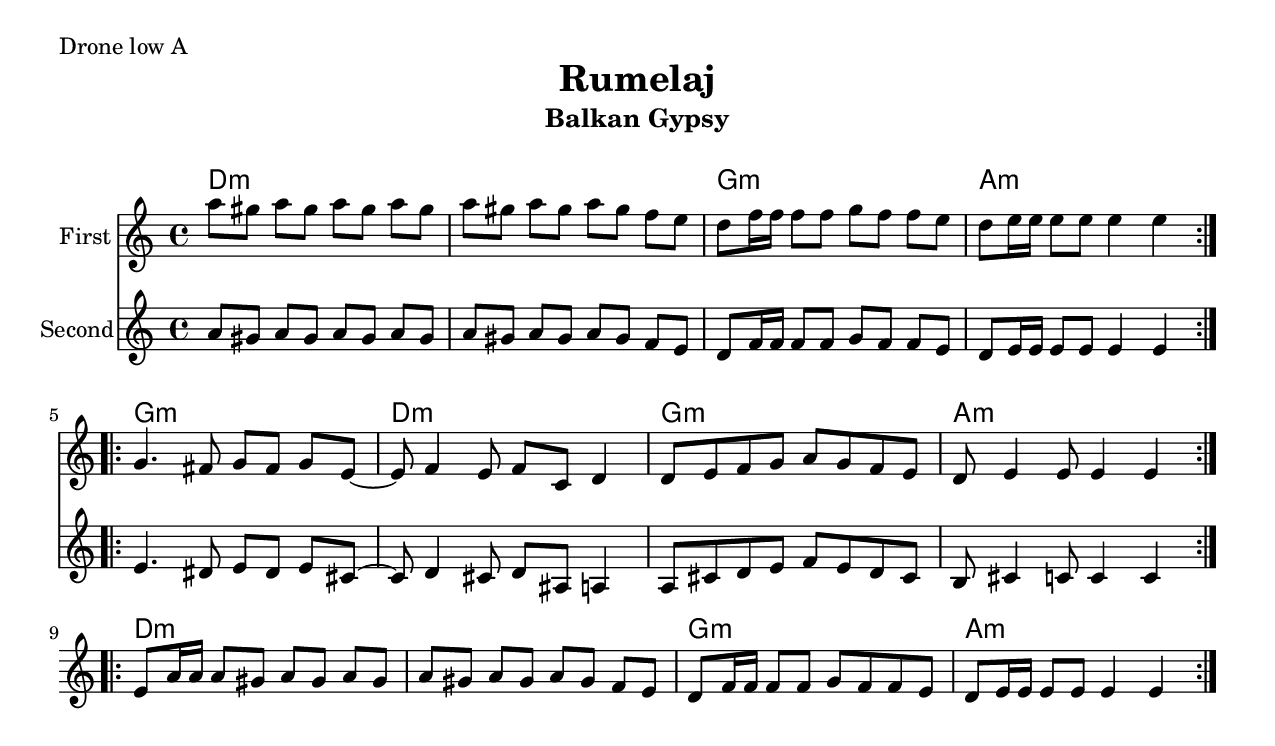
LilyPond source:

\version "2.18.0"
\include "english.ly"
\pointAndClickOff

\paper{
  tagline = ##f
  print-all-headers = ##t
  #(set-paper-size "letter")
}
date = #(strftime "%d-%m-%Y" (localtime (current-time)))

%\markup{ \italic{ " Updated " \date  }  }

\markup{ Drone low A }

first=  \relative c'' {
  \clef treble

  \key a \minor
  \time 4/4


  %s1*4
  a'8    [gs8 ] a [gs]  a [gs] a [gs]
  a8 [gs] a [gs] a [gs] f [ e]
  d8 f16 f f8 [f] g [ f ] f [e]
  d8 e16 e e8 [e] e4 e|

  g,4. fs8 g fs g [e] ~|
  e8 f4 e8 f c d4|
  d8 e f g a g f e
  d8 e4 e8  e4 e|

}

second = {
  \repeat volta 2{
    a8    [gs8 ] a [gs]  a [gs] a [gs]
    a8 [gs] a [gs] a [gs] f [ e]
    d8 f16 f f8 [f] g [ f ] f [e]
    d8 e16 e e8 [e] e4 e|
  }

  \repeat volta 2{
    e4.   ds8 e ds e [cs]~|
    cs8 d4 cs8 d as a4
    a8 cs d e f e d cs|
    b cs4 c8 c4 c

  }

  \repeat volta 2{
    e8   a16 a a8[gs] a[gs] a[gs]|
    a8[gs] a[gs] a[gs] f[e]|
    d8 f16 f f8 f g[f f e]
    d8 e16 e e8 e e4 e
  }
}

melody = \relative c'' {
  \clef treble

  \key a \minor
  \time 4/4

  <<
    \second
    \\
  >>
}
%************************Lyrics Block****************
%\addlyrics{ Doe a deer }

harmonies = \chordmode {
  d1:m s1 g1:m a1:m
  g1:m d1:m g1:m a1:m
  d1:m s1 g1:m a1:m
}

\score {
  <<
    \new ChordNames {
      \set chordChanges = ##f
      \harmonies
    }
    \new Staff \with {
      instrumentName = "First"
    } \first
    \new Staff \with {
      instrumentName = "Second"
    } \melody
    %\new Staff  \transpose c'' c''' \melody
  >>
  \header{
    title= "Rumelaj"
    subtitle="Balkan Gypsy"
    arranger= " "
  }
  \layout{indent = 1.0\cm}
  \midi{
    \tempo 4 = 120
  }
}
